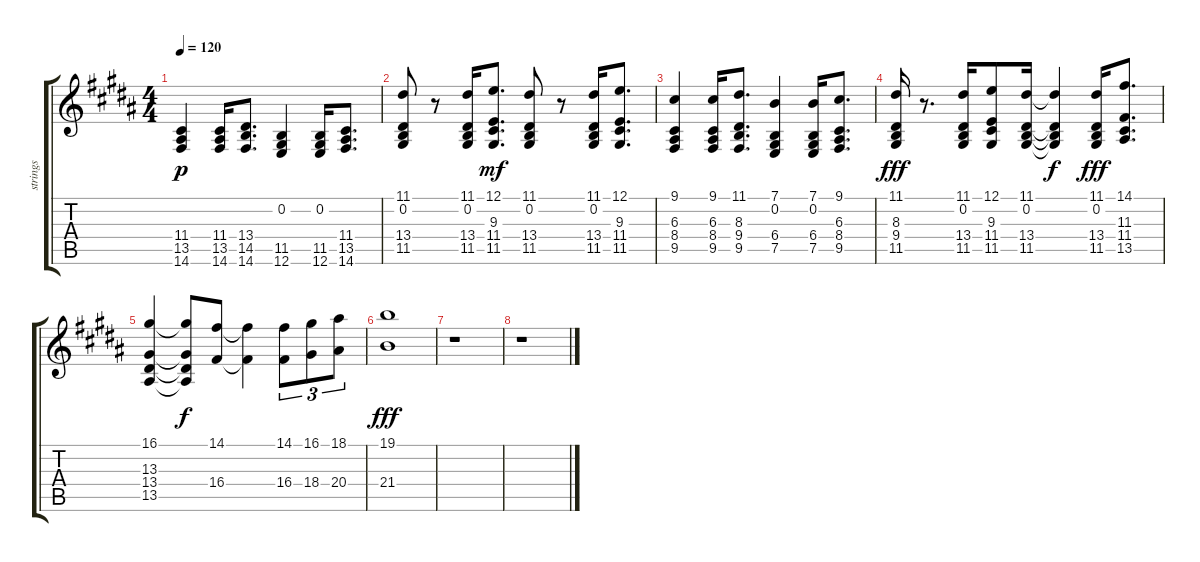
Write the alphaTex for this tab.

\track ("strings" "strings") {instrument stringensemble1}
\staff {score tabs}
\tuning (E4 B3 G3 D3 A2 E2) {hide}
\ts (4 4)
\tempo 120
\clef g2
\ks b
(11.4 13.5 14.6).4{dy p} (11.4 13.5 14.6).16 (13.4 14.5 14.6).8{d} (0.2 11.5 12.6).4 (0.2 11.5 12.6).16 (11.4 13.5 14.6).8{d} |
(11.1 0.2 13.4 11.5).8 r.8 (11.1 0.2 13.4 11.5).16 (12.1 9.3 11.4 11.5).8{d dy mf} (11.1 0.2 13.4 11.5).8 r.8 (11.1 0.2 13.4 11.5).16 (12.1 9.3 11.4 11.5).8{d} |
(9.1 6.3 8.4 9.5).4 (9.1 6.3 8.4 9.5).16 (11.1 8.3 9.4 9.5).8{d} (7.1 0.2 6.4 7.5).4 (7.1 0.2 6.4 7.5).16 (9.1 6.3 8.4 9.5).8{d} |
(11.1 8.3 9.4 11.5).16{dy fff} r.8{d} (11.1 0.2 13.4 11.5).16 (12.1 9.3 11.4 11.5).8 (11.1 0.2 13.4 11.5).16 (11.1{t} 0.2{t} 13.4{t} 11.5{t}).4{dy f} (11.1 0.2 13.4 11.5).16{dy fff} (14.1 11.3 11.4 13.5).8{d} |
(16.1 13.3 13.4 13.5).4 (16.1{t} 13.3{t} 13.4{t} 13.5{t}).8{dy f} (14.1 16.4).8 (14.1{t} 16.4{t}).4 (14.1 16.4).8{tu (3 2)} (16.1 18.4).8{tu (3 2)} (18.1 20.4).8{tu (3 2)} |
(19.1 21.4).1{dy fff} |
r.1 |
r.1
